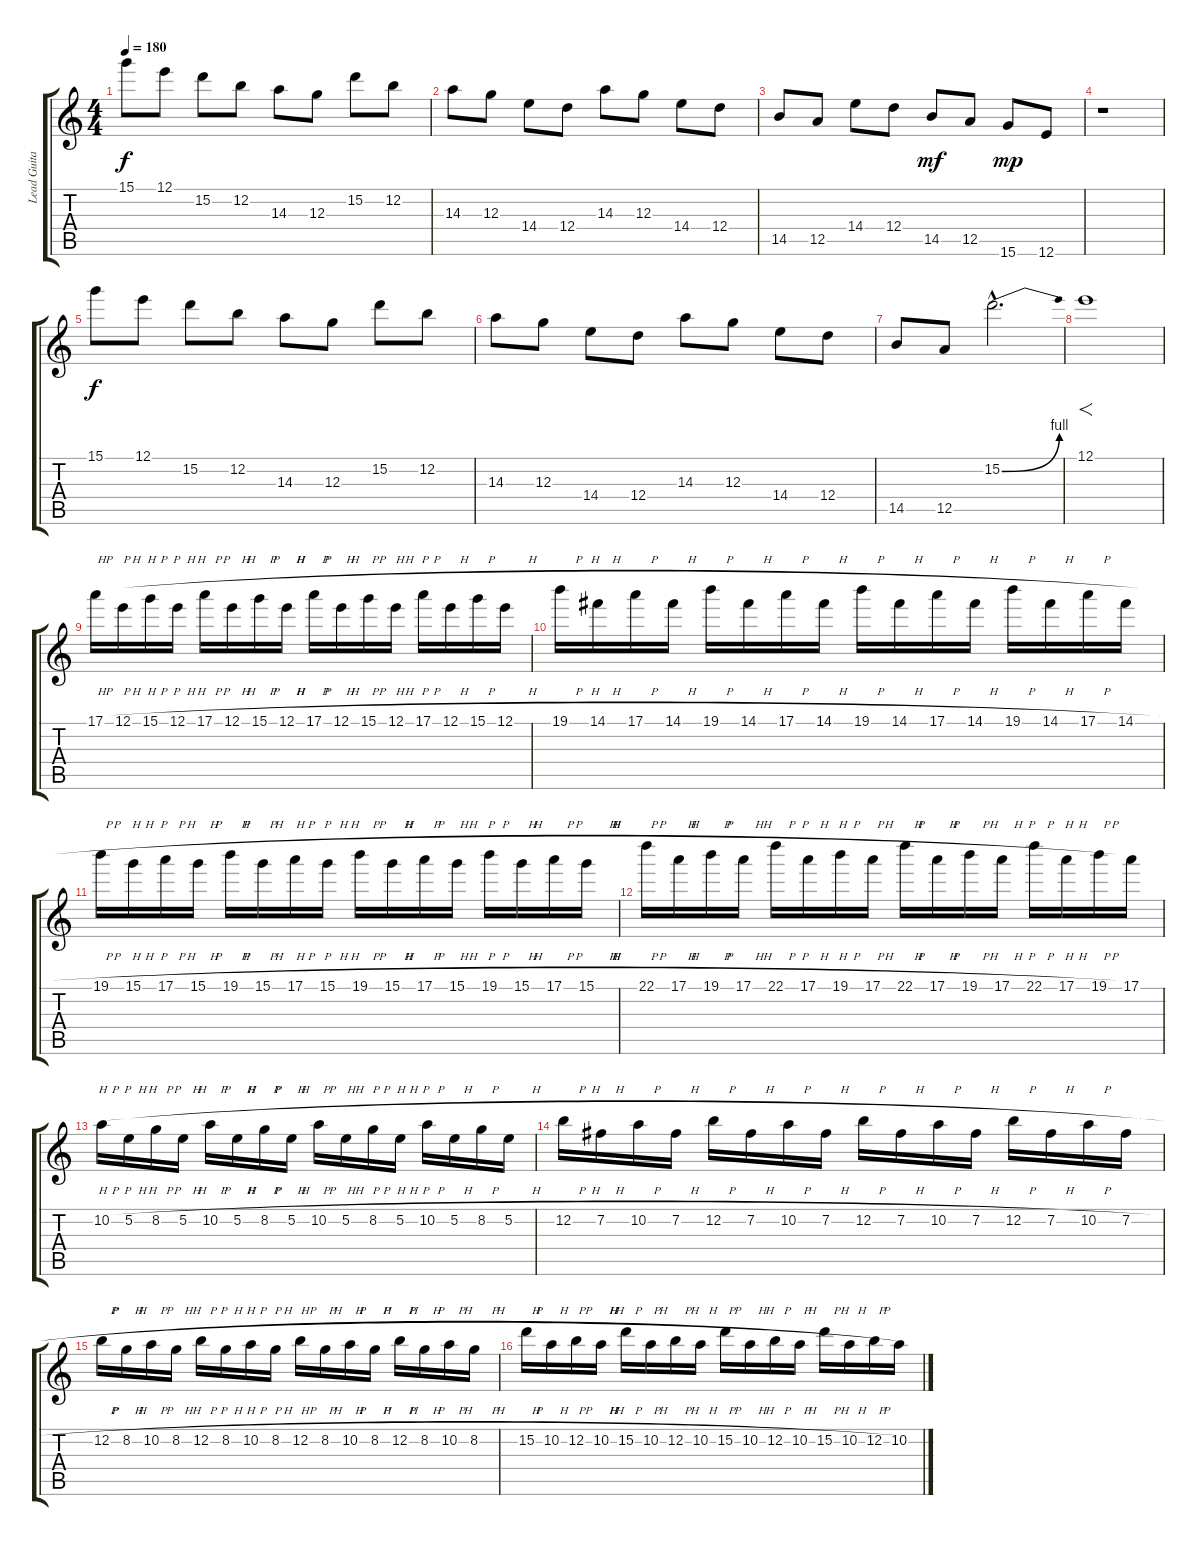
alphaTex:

\track ("Lead Guitar #1" "Lead Guita") {instrument overdrivenguitar}
\staff {score tabs}
\tuning (E4 B3 G3 D3 A2 E2) {hide}
\ts (4 4)
\tempo 180
\clef g2
\ks c
15.1.8{dy f} 12.1.8 15.2.8 12.2.8 14.3.8 12.3.8 15.2.8 12.2.8 |
14.3.8 12.3.8 14.4.8 12.4.8 14.3.8 12.3.8 14.4.8 12.4.8 |
14.5.8 12.5.8 14.4.8 12.4.8 14.5.8{dy mf} 12.5.8 15.6.8{dy mp} 12.6.8 |
r.1 |
15.1.8{dy f} 12.1.8 15.2.8 12.2.8 14.3.8 12.3.8 15.2.8 12.2.8 |
14.3.8 12.3.8 14.4.8 12.4.8 14.3.8 12.3.8 14.4.8 12.4.8 |
14.5.8 12.5.8 15.2{be (bend 0 0 60 4) hac}.2{d} |
12.1.1{f} |
17.1{h}.16 12.1{h}.16 15.1{h}.16 12.1{h}.16 17.1{h}.16 12.1{h}.16 15.1{h}.16 12.1{h}.16 17.1{h}.16 12.1{h}.16 15.1{h}.16 12.1{h}.16 17.1{h}.16 12.1{h}.16 15.1{h}.16 12.1{h}.16 |
19.1{h}.16 14.1{h}.16 17.1{h}.16 14.1{h}.16 19.1{h}.16 14.1{h}.16 17.1{h}.16 14.1{h}.16 19.1{h}.16 14.1{h}.16 17.1{h}.16 14.1{h}.16 19.1{h}.16 14.1{h}.16 17.1{h}.16 14.1{h}.16 |
19.1{h}.16 15.1{h}.16 17.1{h}.16 15.1{h}.16 19.1{h}.16 15.1{h}.16 17.1{h}.16 15.1{h}.16 19.1{h}.16 15.1{h}.16 17.1{h}.16 15.1{h}.16 19.1{h}.16 15.1{h}.16 17.1{h}.16 15.1{h}.16 |
22.1{h}.16 17.1{h}.16 19.1{h}.16 17.1{h}.16 22.1{h}.16 17.1{h}.16 19.1{h}.16 17.1{h}.16 22.1{h}.16 17.1{h}.16 19.1{h}.16 17.1{h}.16 22.1{h}.16 17.1{h}.16 19.1{h}.16 17.1.16 |
10.2{h}.16 5.2{h}.16 8.2{h}.16 5.2{h}.16 10.2{h}.16 5.2{h}.16 8.2{h}.16 5.2{h}.16 10.2{h}.16 5.2{h}.16 8.2{h}.16 5.2{h}.16 10.2{h}.16 5.2{h}.16 8.2{h}.16 5.2{h}.16 |
12.2{h}.16 7.2{h}.16 10.2{h}.16 7.2{h}.16 12.2{h}.16 7.2{h}.16 10.2{h}.16 7.2{h}.16 12.2{h}.16 7.2{h}.16 10.2{h}.16 7.2{h}.16 12.2{h}.16 7.2{h}.16 10.2{h}.16 7.2{h}.16 |
12.2{h}.16 8.2{h}.16 10.2{h}.16 8.2{h}.16 12.2{h}.16 8.2{h}.16 10.2{h}.16 8.2{h}.16 12.2{h}.16 8.2{h}.16 10.2{h}.16 8.2{h}.16 12.2{h}.16 8.2{h}.16 10.2{h}.16 8.2{h}.16 |
15.2{h}.16 10.2{h}.16 12.2{h}.16 10.2{h}.16 15.2{h}.16 10.2{h}.16 12.2{h}.16 10.2{h}.16 15.2{h}.16 10.2{h}.16 12.2{h}.16 10.2{h}.16 15.2{h}.16 10.2{h}.16 12.2{h}.16 10.2.16
